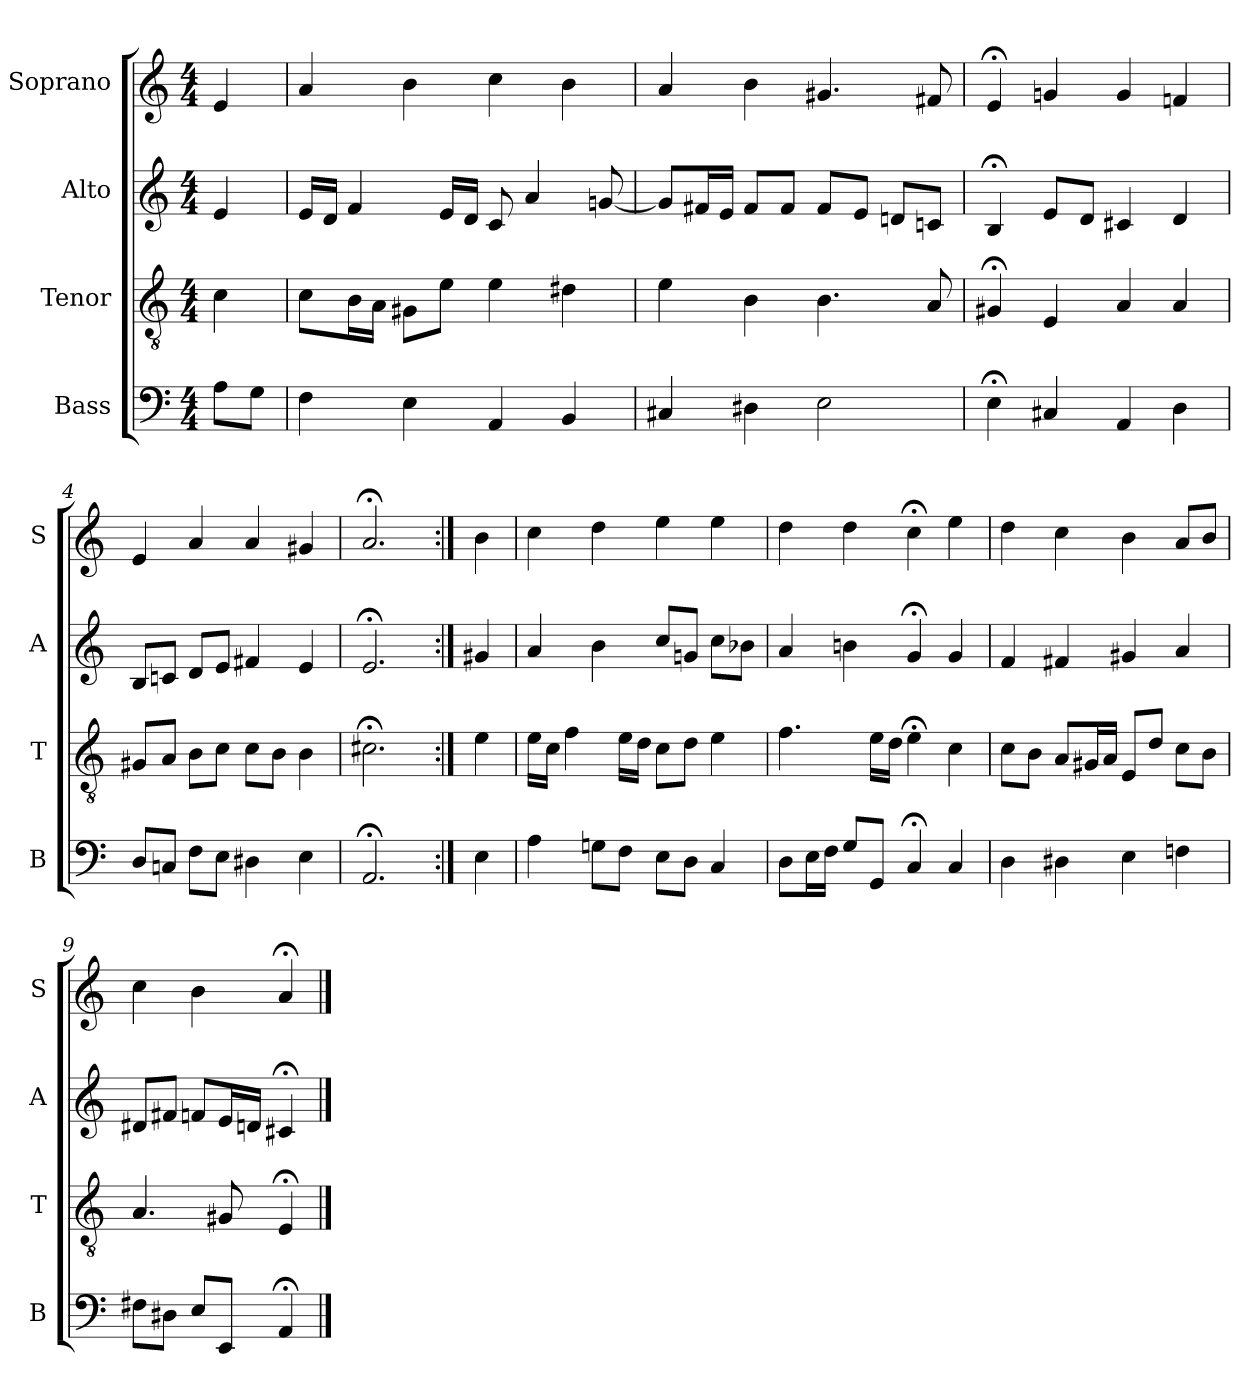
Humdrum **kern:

**kern	**kern	**kern	**kern
*part4	*part3	*part2	*part1
*staff4	*staff3	*staff2	*staff1
*I"Bass	*I"Tenor	*I"Alto	*I"Soprano
*I'B	*I'T	*I'A	*I'S
*clefF4	*clefGv2	*clefG2	*clefG2
*k[]	*k[]	*k[]	*k[]
*a:	*a:	*a:	*a:
*M4/4	*M4/4	*M4/4	*M4/4
*MM100	*MM100	*MM100	*MM100
=	=	=	=
8AL	4c	4e	4e
8GJ	.	.	.
=1	=1	=1	=1
4F	8cL	16eLL	4a
.	.	16dJJ	.
.	16BL	4f	.
.	16AJJ	.	.
4E	8G#XL	.	4b
.	8eJ	16eLL	.
.	.	16dJJ	.
4AA	4e	8c	4cc
.	.	4a	.
4BB	4d#X	.	4b
.	.	[8gn	.
=2	=2	=2	=2
4C#X	4e	8gL]	4a
.	.	16f#XL	.
.	.	16eJJ	.
4D#X	4B	8f#L	4b
.	.	8f#J	.
2E	4.B	8f#L	4.g#X
.	.	8eJ	.
.	.	8dnL	.
.	8A	8cnJ	8f#X
=3	=3	=3	=3
4E;<	4G#X;<	4B;<	4e;<
4C#X	4E	8eL	4gn
.	.	8dJ	.
4AA	4A	4c#X	4g
4D	4A	4d	4fn
=4	=4	=4	=4
8DL	8G#XL	8BL	4e
8CnJ	8AJ	8cnJ	.
8FL	8BL	8dL	4a
8EJ	8cJ	8eJ	.
4D#X	8cL	4f#X	4a
.	8BJ	.	.
4E	4B	4e	4g#X
=5	=5	=5	=5
2.AA;<	2.c#X;<	2.e;<	2.a;<
=:|!	=:|!	=:|!	=:|!
4E	4e	4g#X	4b
=6	=6	=6	=6
4A	16eLL	4a	4cc
.	16cJJ	.	.
.	4f	.	.
8GnL	.	4b	4dd
8FJ	16eLL	.	.
.	16dJJ	.	.
8EL	8cL	8ccL	4ee
8DJ	8dJ	8gnJ	.
4C	4e	8ccL	4ee
.	.	8b-XJ	.
=7	=7	=7	=7
8DL	4.f	4a	4dd
16EL	.	.	.
16FJJ	.	.	.
8GL	.	4bn	4dd
8GGJ	16eLL	.	.
.	16dJJ	.	.
4C;<	4e;<	4g;<	4cc;<
4C	4c	4g	4ee
=8	=8	=8	=8
4D	8cL	4f	4dd
.	8BJ	.	.
4D#X	8AL	4f#X	4cc
.	16G#XL	.	.
.	16AJJ	.	.
4E	8EL	4g#X	4b
.	8dJ	.	.
4Fn	8cL	4a	8aL
.	8BJ	.	8bJ
=9	=9	=9	=9
8F#XL	4.A	8d#XL	4cc
8D#XJ	.	8f#XJ	.
8EL	.	8fnL	4b
8EEJ	8G#X	16eL	.
.	.	16dnJJ	.
4AA;<	4E;<	4c#X;<	4a;<
==	==	==	==
*-	*-	*-	*-
